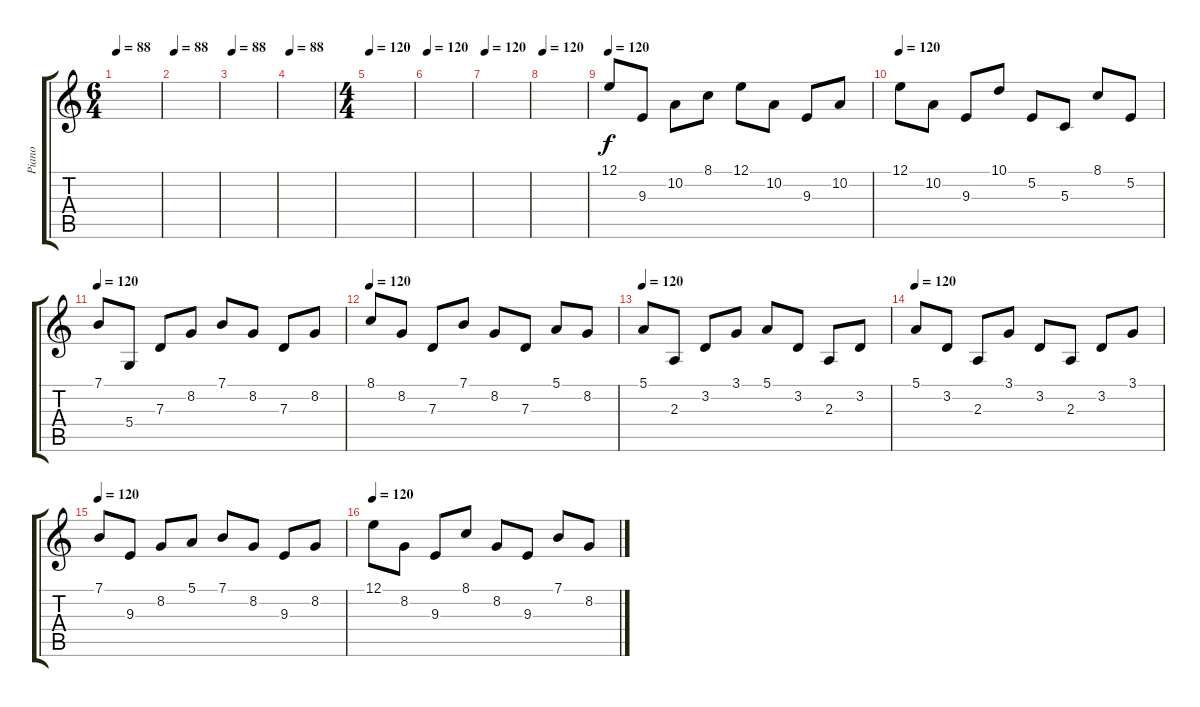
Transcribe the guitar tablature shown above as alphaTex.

\track ("Piano" "Piano") {instrument acousticgrandpiano}
\staff {score tabs}
\tuning (E4 B3 G3 D3 A2 E2) {hide}
\ts (6 4)
\tempo 88
\clef g2
\ks c
|
\tempo 88
|
\tempo 88
|
\tempo 88
|
\ts (4 4)
\tempo 120
|
\tempo 120
|
\tempo 120
|
\tempo 120
|
\tempo 120
12.1.8 9.3.8 10.2.8 8.1.8 12.1.8 10.2.8 9.3.8 10.2.8 |
\tempo 120
12.1.8 10.2.8 9.3.8 10.1.8 5.2.8 5.3.8 8.1.8 5.2.8 |
\tempo 120
7.1.8 5.4.8 7.3.8 8.2.8 7.1.8 8.2.8 7.3.8 8.2.8 |
\tempo 120
8.1.8 8.2.8 7.3.8 7.1.8 8.2.8 7.3.8 5.1.8 8.2.8 |
\tempo 120
5.1.8 2.3.8 3.2.8 3.1.8 5.1.8 3.2.8 2.3.8 3.2.8 |
\tempo 120
5.1.8 3.2.8 2.3.8 3.1.8 3.2.8 2.3.8 3.2.8 3.1.8 |
\tempo 120
7.1.8 9.3.8 8.2.8 5.1.8 7.1.8 8.2.8 9.3.8 8.2.8 |
\tempo 120
12.1.8 8.2.8 9.3.8 8.1.8 8.2.8 9.3.8 7.1.8 8.2.8
